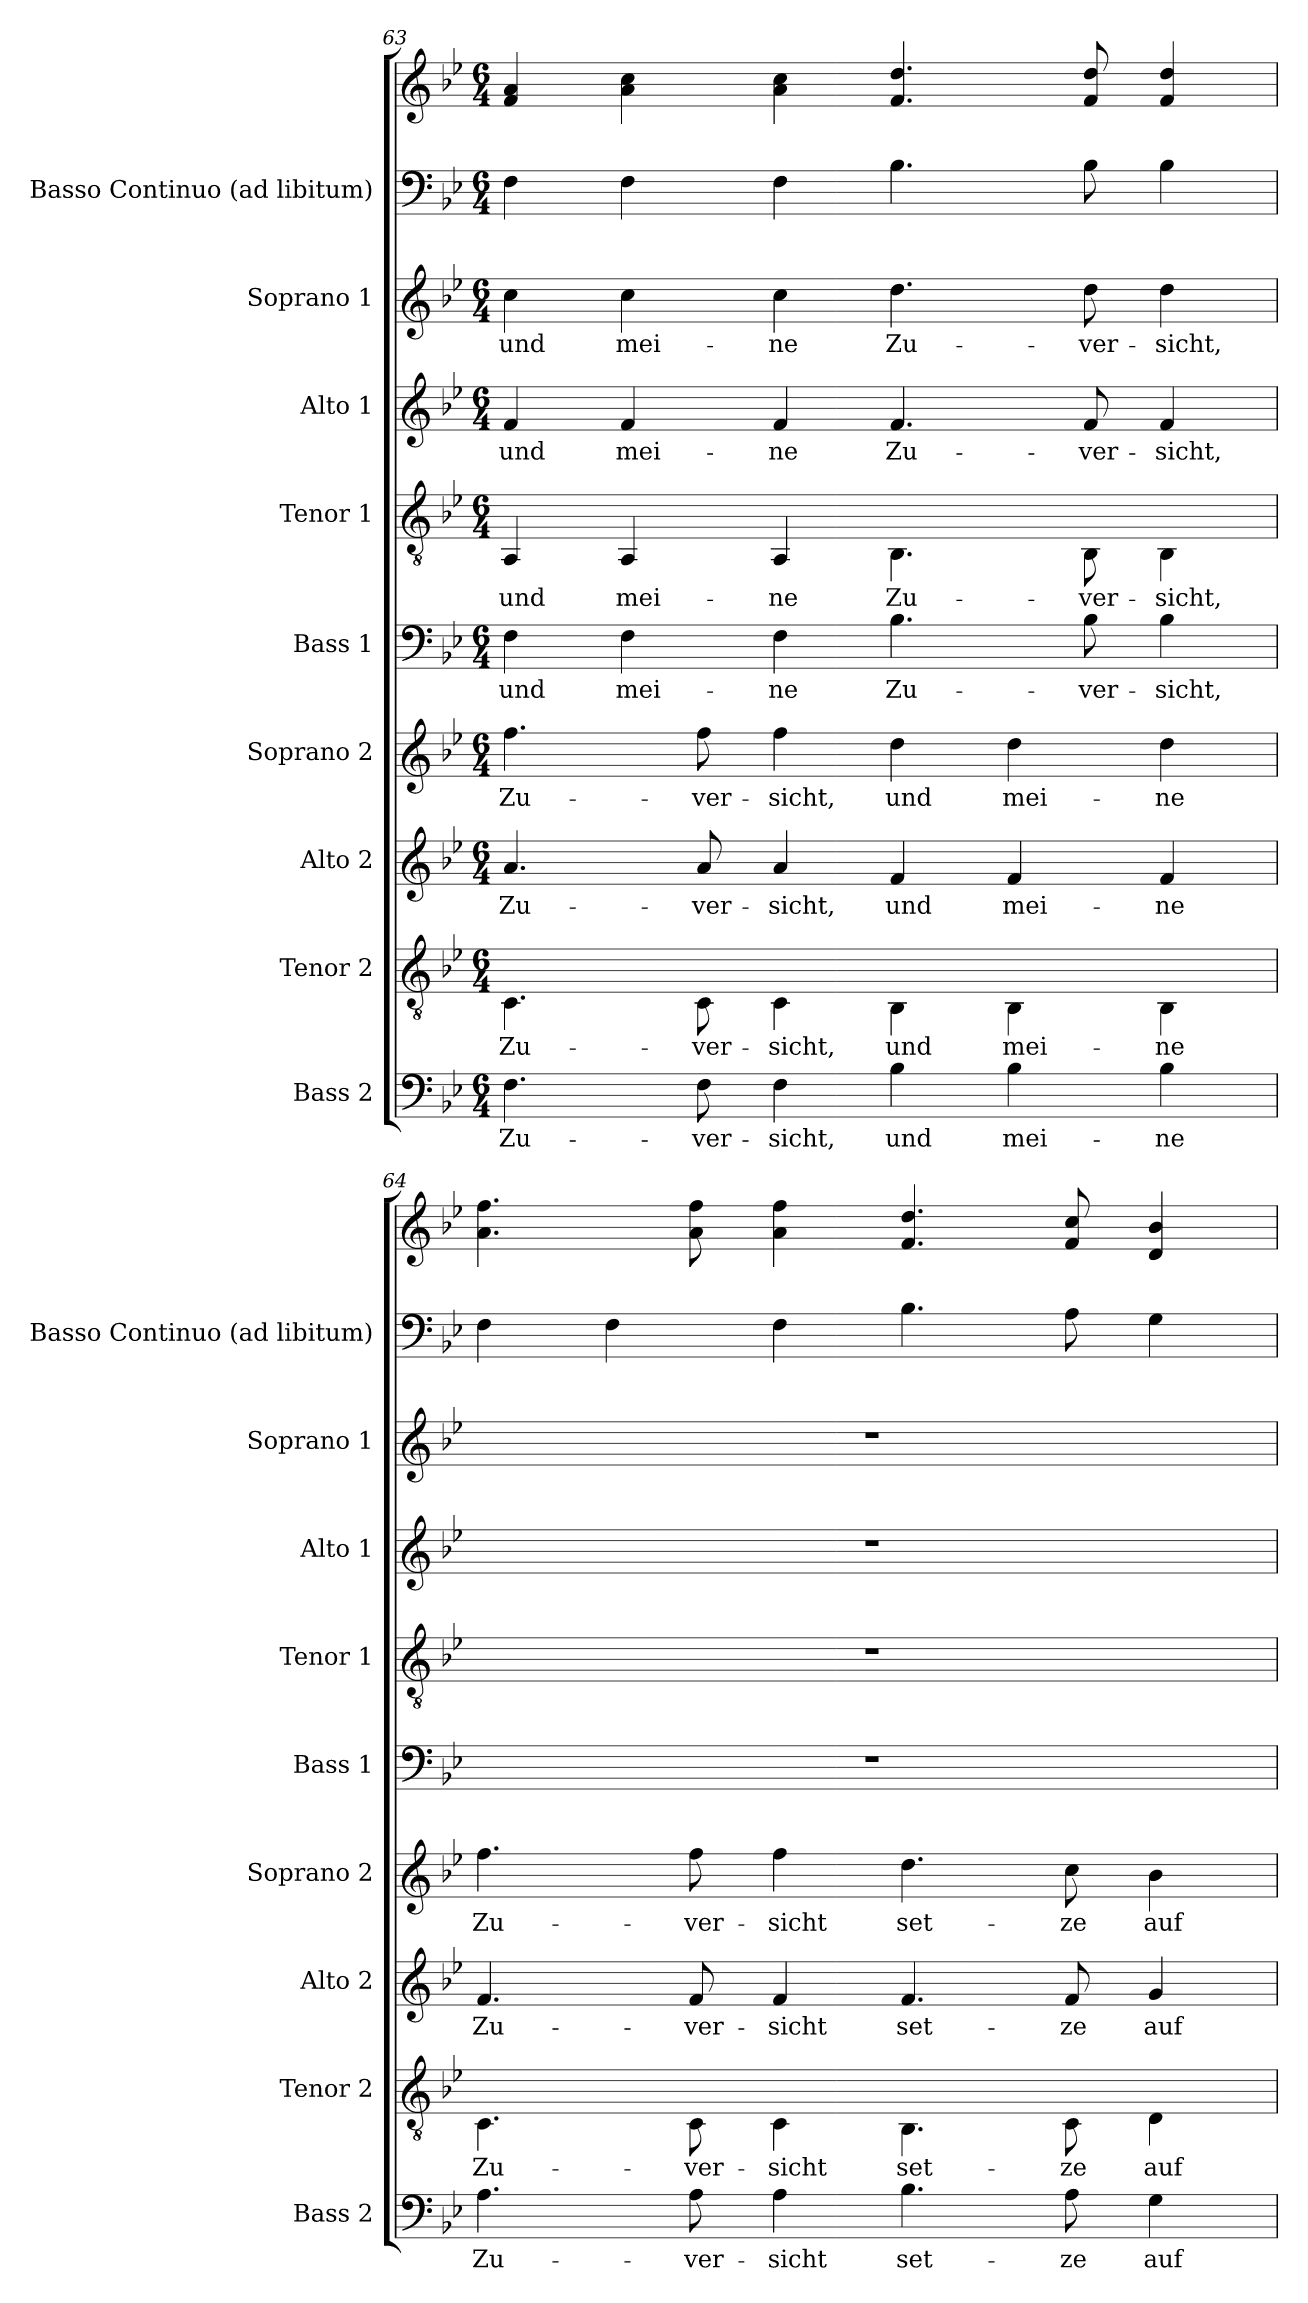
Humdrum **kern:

**kern	**text	**kern	**text	**kern	**text	**kern	**text	**kern	**text	**kern	**text	**kern	**text	**kern	**text	**kern	**kern
*part9	*part9	*part8	*part8	*part7	*part7	*part6	*part6	*part5	*part5	*part4	*part4	*part3	*part3	*part2	*part2	*part1	*part1
*staff10	*staff10	*staff9	*staff9	*staff8	*staff8	*staff7	*staff7	*staff6	*staff6	*staff5	*staff5	*staff4	*staff4	*staff3	*staff3	*staff2	*staff1
*I"Bass 2	*	*I"Tenor 2	*	*I"Alto 2	*	*I"Soprano 2	*	*I"Bass 1	*	*I"Tenor 1	*	*I"Alto 1	*	*I"Soprano 1	*	*I"Basso Continuo    (ad libitum)	*
*I'Bass 2	*	*I'Tenor 2	*	*I'Alto 2	*	*I'Soprano 2	*	*I'Bass 1	*	*I'Tenor 1	*	*I'Alto 1	*	*I'Soprano 1	*	*I'Basso Continuo    (ad libitum)	*
*clefF4	*	*clefGv2	*	*clefG2	*	*clefG2	*	*clefF4	*	*clefGv2	*	*clefG2	*	*clefG2	*	*clefF4	*clefG2
*k[b-e-]	*	*k[b-e-]	*	*k[b-e-]	*	*k[b-e-]	*	*k[b-e-]	*	*k[b-e-]	*	*k[b-e-]	*	*k[b-e-]	*	*k[b-e-]	*k[b-e-]
*B-:	*	*B-:	*	*B-:	*	*B-:	*	*B-:	*	*B-:	*	*B-:	*	*B-:	*	*B-:	*B-:
*M6/4	*	*M6/4	*	*M6/4	*	*M6/4	*	*M6/4	*	*M6/4	*	*M6/4	*	*M6/4	*	*M6/4	*M6/4
=63	=63	=63	=63	=63	=63	=63	=63	=63	=63	=63	=63	=63	=63	=63	=63	=63	=63
!	!LO:LY:b:color=#000000	!	!	!	!	!	!	!	!	!	!	!	!	!	!	!	!
!	!	!	!LO:LY:b:color=#000000	!	!	!	!	!	!	!	!	!	!	!	!	!	!
!	!	!	!	!	!LO:LY:b:color=#000000	!	!	!	!	!	!	!	!	!	!	!	!
!	!	!	!	!	!	!	!LO:LY:b:color=#000000	!	!	!	!	!	!	!	!	!	!
!	!	!	!	!	!	!	!	!	!LO:LY:b:color=#000000	!	!	!	!	!	!	!	!
!	!	!	!	!	!	!	!	!	!	!	!LO:LY:b:color=#000000	!	!	!	!	!	!
!	!	!	!	!	!	!	!	!	!	!	!	!	!LO:LY:b:color=#000000	!	!	!	!
!	!	!	!	!	!	!	!	!	!	!	!	!	!	!	!LO:LY:b:color=#000000	!	!
4.Fi\	Zu-	4.Ci\	Zu-	4.ai/	Zu-	4.ffi\	Zu-	4Fi\	und	4AAi/	und	4fi/	und	4cci\	und	4Fi\	4fi/ 4ai
!	!	!	!	!	!	!	!	!	!LO:LY:b:color=#000000	!	!	!	!	!	!	!	!
!	!	!	!	!	!	!	!	!	!	!	!LO:LY:b:color=#000000	!	!	!	!	!	!
!	!	!	!	!	!	!	!	!	!	!	!	!	!LO:LY:b:color=#000000	!	!	!	!
!	!	!	!	!	!	!	!	!	!	!	!	!	!	!	!LO:LY:b:color=#000000	!	!
.	.	.	.	.	.	.	.	4Fi\	mei-	4AAi/	mei-	4fi/	mei-	4cci\	mei-	4Fi\	4ai\ 4cci
!	!LO:LY:b:color=#000000	!	!	!	!	!	!	!	!	!	!	!	!	!	!	!	!
!	!	!	!LO:LY:b:color=#000000	!	!	!	!	!	!	!	!	!	!	!	!	!	!
!	!	!	!	!	!LO:LY:b:color=#000000	!	!	!	!	!	!	!	!	!	!	!	!
!	!	!	!	!	!	!	!LO:LY:b:color=#000000	!	!	!	!	!	!	!	!	!	!
8Fi\	-ver-	8Ci\	-ver-	8ai/	-ver-	8ffi\	-ver-	.	.	.	.	.	.	.	.	.	.
!	!LO:LY:b:color=#000000	!	!	!	!	!	!	!	!	!	!	!	!	!	!	!	!
!	!	!	!LO:LY:b:color=#000000	!	!	!	!	!	!	!	!	!	!	!	!	!	!
!	!	!	!	!	!LO:LY:b:color=#000000	!	!	!	!	!	!	!	!	!	!	!	!
!	!	!	!	!	!	!	!LO:LY:b:color=#000000	!	!	!	!	!	!	!	!	!	!
!	!	!	!	!	!	!	!	!	!LO:LY:b:color=#000000	!	!	!	!	!	!	!	!
!	!	!	!	!	!	!	!	!	!	!	!LO:LY:b:color=#000000	!	!	!	!	!	!
!	!	!	!	!	!	!	!	!	!	!	!	!	!LO:LY:b:color=#000000	!	!	!	!
!	!	!	!	!	!	!	!	!	!	!	!	!	!	!	!LO:LY:b:color=#000000	!	!
4Fi\	-sicht,	4Ci\	-sicht,	4ai/	-sicht,	4ffi\	-sicht,	4Fi\	-ne	4AAi/	-ne	4fi/	-ne	4cci\	-ne	4Fi\	4ai\ 4cci
!	!LO:LY:b:color=#000000	!	!	!	!	!	!	!	!	!	!	!	!	!	!	!	!
!	!	!	!LO:LY:b:color=#000000	!	!	!	!	!	!	!	!	!	!	!	!	!	!
!	!	!	!	!	!LO:LY:b:color=#000000	!	!	!	!	!	!	!	!	!	!	!	!
!	!	!	!	!	!	!	!LO:LY:b:color=#000000	!	!	!	!	!	!	!	!	!	!
!	!	!	!	!	!	!	!	!	!LO:LY:b:color=#000000	!	!	!	!	!	!	!	!
!	!	!	!	!	!	!	!	!	!	!	!LO:LY:b:color=#000000	!	!	!	!	!	!
!	!	!	!	!	!	!	!	!	!	!	!	!	!LO:LY:b:color=#000000	!	!	!	!
!	!	!	!	!	!	!	!	!	!	!	!	!	!	!	!LO:LY:b:color=#000000	!	!
4B-i\	und	4BB-i\	und	4fi/	und	4ddi\	und	4.B-i\	Zu-	4.BB-i\	Zu-	4.fi/	Zu-	4.ddi\	Zu-	4.B-i\	4.fi/ 4.ddi
!	!LO:LY:b:color=#000000	!	!	!	!	!	!	!	!	!	!	!	!	!	!	!	!
!	!	!	!LO:LY:b:color=#000000	!	!	!	!	!	!	!	!	!	!	!	!	!	!
!	!	!	!	!	!LO:LY:b:color=#000000	!	!	!	!	!	!	!	!	!	!	!	!
!	!	!	!	!	!	!	!LO:LY:b:color=#000000	!	!	!	!	!	!	!	!	!	!
4B-i\	mei-	4BB-i\	mei-	4fi/	mei-	4ddi\	mei-	.	.	.	.	.	.	.	.	.	.
!	!	!	!	!	!	!	!	!	!LO:LY:b:color=#000000	!	!	!	!	!	!	!	!
!	!	!	!	!	!	!	!	!	!	!	!LO:LY:b:color=#000000	!	!	!	!	!	!
!	!	!	!	!	!	!	!	!	!	!	!	!	!LO:LY:b:color=#000000	!	!	!	!
!	!	!	!	!	!	!	!	!	!	!	!	!	!	!	!LO:LY:b:color=#000000	!	!
.	.	.	.	.	.	.	.	8B-i\	-ver-	8BB-i\	-ver-	8fi/	-ver-	8ddi\	-ver-	8B-i\	8fi/ 8ddi
!	!LO:LY:b:color=#000000	!	!	!	!	!	!	!	!	!	!	!	!	!	!	!	!
!	!	!	!LO:LY:b:color=#000000	!	!	!	!	!	!	!	!	!	!	!	!	!	!
!	!	!	!	!	!LO:LY:b:color=#000000	!	!	!	!	!	!	!	!	!	!	!	!
!	!	!	!	!	!	!	!LO:LY:b:color=#000000	!	!	!	!	!	!	!	!	!	!
!	!	!	!	!	!	!	!	!	!LO:LY:b:color=#000000	!	!	!	!	!	!	!	!
!	!	!	!	!	!	!	!	!	!	!	!LO:LY:b:color=#000000	!	!	!	!	!	!
!	!	!	!	!	!	!	!	!	!	!	!	!	!LO:LY:b:color=#000000	!	!	!	!
!	!	!	!	!	!	!	!	!	!	!	!	!	!	!	!LO:LY:b:color=#000000	!	!
4B-i\	-ne	4BB-i\	-ne	4fi/	-ne	4ddi\	-ne	4B-i\	-sicht,	4BB-i\	-sicht,	4fi/	-sicht,	4ddi\	-sicht,	4B-i\	4fi/ 4ddi
=64	=64	=64	=64	=64	=64	=64	=64	=64	=64	=64	=64	=64	=64	=64	=64	=64	=64
!	!LO:LY:b:color=#000000	!	!	!	!	!	!	!	!	!	!	!	!	!	!	!	!
!	!	!	!LO:LY:b:color=#000000	!	!	!	!	!	!	!	!	!	!	!	!	!	!
!	!	!	!	!	!LO:LY:b:color=#000000	!	!	!	!	!	!	!	!	!	!	!	!
!	!	!	!	!	!	!	!LO:LY:b:color=#000000	!LO:N:vis=1	!	!LO:N:vis=1	!	!LO:N:vis=1	!	!LO:N:vis=1	!	!	!
4.Ai\	Zu-	4.Ci\	Zu-	4.fi/	Zu-	4.ffi\	Zu-	1.r	.	1.r	.	1.r	.	1.r	.	4Fi\	4.ai\ 4.ffi
.	.	.	.	.	.	.	.	.	.	.	.	.	.	.	.	4Fi\	.
!	!LO:LY:b:color=#000000	!	!	!	!	!	!	!	!	!	!	!	!	!	!	!	!
!	!	!	!LO:LY:b:color=#000000	!	!	!	!	!	!	!	!	!	!	!	!	!	!
!	!	!	!	!	!LO:LY:b:color=#000000	!	!	!	!	!	!	!	!	!	!	!	!
!	!	!	!	!	!	!	!LO:LY:b:color=#000000	!	!	!	!	!	!	!	!	!	!
8Ai\	-ver-	8Ci\	-ver-	8fi/	-ver-	8ffi\	-ver-	.	.	.	.	.	.	.	.	.	8ai\ 8ffi
!	!LO:LY:b:color=#000000	!	!	!	!	!	!	!	!	!	!	!	!	!	!	!	!
!	!	!	!LO:LY:b:color=#000000	!	!	!	!	!	!	!	!	!	!	!	!	!	!
!	!	!	!	!	!LO:LY:b:color=#000000	!	!	!	!	!	!	!	!	!	!	!	!
!	!	!	!	!	!	!	!LO:LY:b:color=#000000	!	!	!	!	!	!	!	!	!	!
4Ai\	-sicht	4Ci\	-sicht	4fi/	-sicht	4ffi\	-sicht	.	.	.	.	.	.	.	.	4Fi\	4ai\ 4ffi
!	!LO:LY:b:color=#000000	!	!	!	!	!	!	!	!	!	!	!	!	!	!	!	!
!	!	!	!LO:LY:b:color=#000000	!	!	!	!	!	!	!	!	!	!	!	!	!	!
!	!	!	!	!	!LO:LY:b:color=#000000	!	!	!	!	!	!	!	!	!	!	!	!
!	!	!	!	!	!	!	!LO:LY:b:color=#000000	!	!	!	!	!	!	!	!	!	!
4.B-i\	set-	4.BB-i\	set-	4.fi/	set-	4.ddi\	set-	.	.	.	.	.	.	.	.	4.B-i\	4.fi/ 4.ddi
!	!LO:LY:b:color=#000000	!	!	!	!	!	!	!	!	!	!	!	!	!	!	!	!
!	!	!	!LO:LY:b:color=#000000	!	!	!	!	!	!	!	!	!	!	!	!	!	!
!	!	!	!	!	!LO:LY:b:color=#000000	!	!	!	!	!	!	!	!	!	!	!	!
!	!	!	!	!	!	!	!LO:LY:b:color=#000000	!	!	!	!	!	!	!	!	!	!
8Ai\	-ze	8Ci\	-ze	8fi/	-ze	8cci\	-ze	.	.	.	.	.	.	.	.	8Ai\	8fi/ 8cci
!	!LO:LY:b:color=#000000	!	!	!	!	!	!	!	!	!	!	!	!	!	!	!	!
!	!	!	!LO:LY:b:color=#000000	!	!	!	!	!	!	!	!	!	!	!	!	!	!
!	!	!	!	!	!LO:LY:b:color=#000000	!	!	!	!	!	!	!	!	!	!	!	!
!	!	!	!	!	!	!	!LO:LY:b:color=#000000	!	!	!	!	!	!	!	!	!	!
4Gi\	auf	4Di\	auf	4gi/	auf	4b-i\	auf	.	.	.	.	.	.	.	.	4Gi\	4di/ 4b-i
=	=	=	=	=	=	=	=	=	=	=	=	=	=	=	=	=	=
*-	*-	*-	*-	*-	*-	*-	*-	*-	*-	*-	*-	*-	*-	*-	*-	*-	*-
